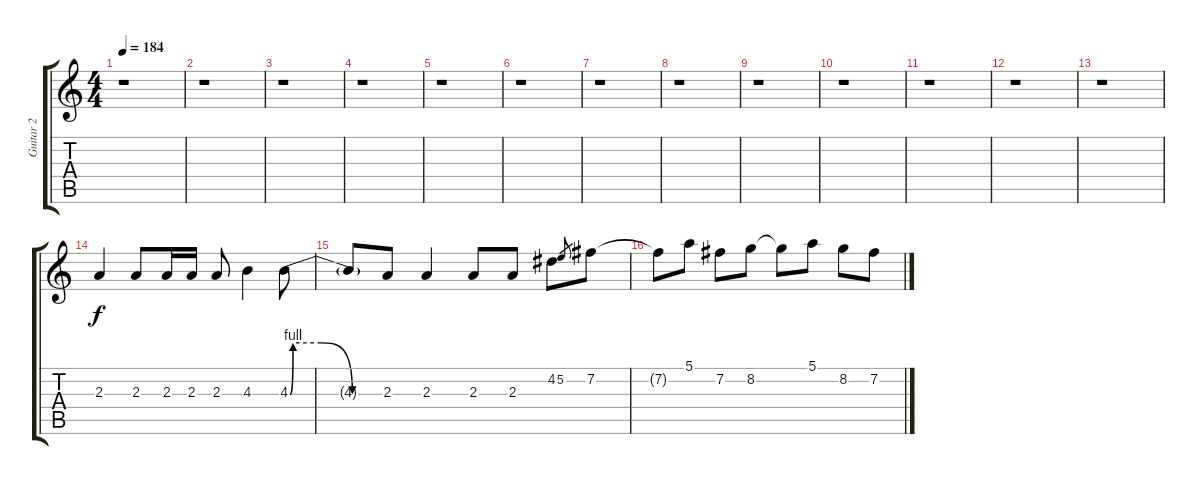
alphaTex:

\track ("Guitar 2" "Guitar 2") {instrument overdrivenguitar}
\staff {score tabs}
\tuning (E4 B3 G3 D3 A2 E2) {hide}
\ts (4 4)
\tempo 184
\clef g2
\ks c
r.1{dy f} |
r.1 |
r.1 |
r.1 |
r.1 |
r.1 |
r.1 |
r.1 |
r.1 |
r.1 |
r.1 |
r.1 |
r.1 |
2.3.4 2.3.8 2.3.16 2.3.16 2.3.8 4.3.4 4.3{be (custom 0 0 2 4 20 4 40 0 60 0)}.8 |
4.3{t}.8 2.3.8 2.3.4 2.3.8 2.3.8 4.2.8 5.2.8{gr} 7.2.8 |
7.2{t}.8 5.1.8 7.2.8 8.2.8 8.2{t}.8 5.1.8 8.2.8 7.2.8
